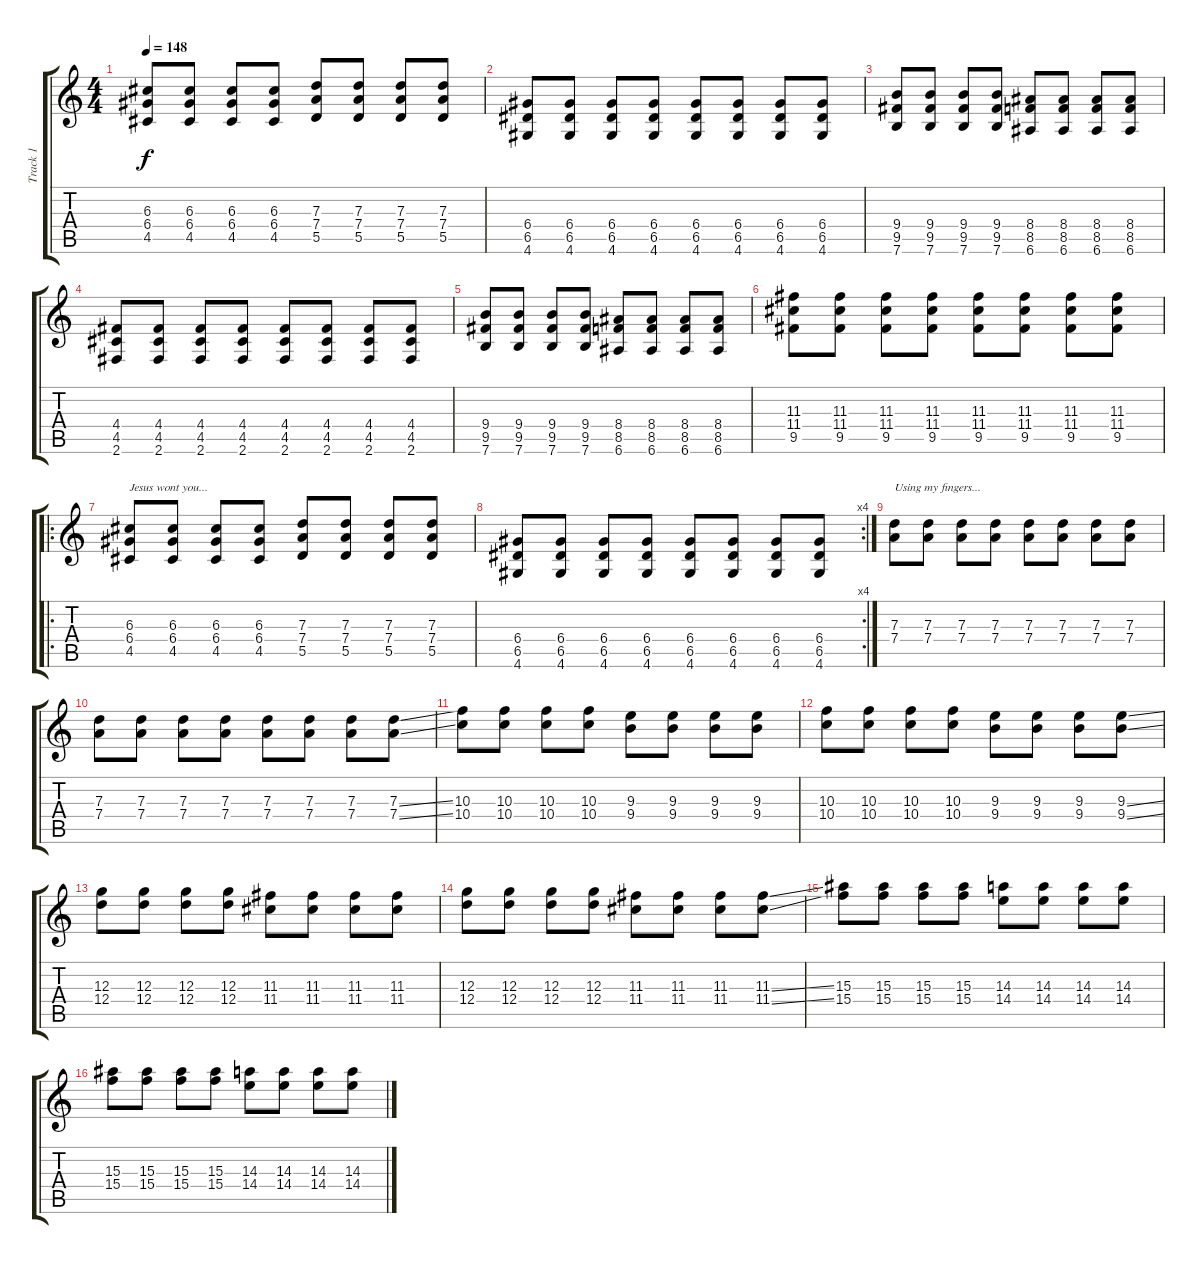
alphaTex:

\track ("Track 1" "Track 1") {instrument distortionguitar}
\staff {score tabs}
\tuning (E4 B3 G3 D3 A2 E2) {hide}
\ts (4 4)
\tempo 148
\clef g2
\ks c
(6.3 6.4 4.5).8{dy f} (6.3 6.4 4.5).8 (6.3 6.4 4.5).8 (6.3 6.4 4.5).8 (7.3 7.4 5.5).8 (7.3 7.4 5.5).8 (7.3 7.4 5.5).8 (7.3 7.4 5.5).8 |
(6.4 6.5 4.6).8 (6.4 6.5 4.6).8 (6.4 6.5 4.6).8 (6.4 6.5 4.6).8 (6.4 6.5 4.6).8 (6.4 6.5 4.6).8 (6.4 6.5 4.6).8 (6.4 6.5 4.6).8 |
(9.4 9.5 7.6).8 (9.4 9.5 7.6).8 (9.4 9.5 7.6).8 (9.4 9.5 7.6).8 (8.4 8.5 6.6).8 (8.4 8.5 6.6).8 (8.4 8.5 6.6).8 (8.4 8.5 6.6).8 |
(4.4 4.5 2.6).8 (4.4 4.5 2.6).8 (4.4 4.5 2.6).8 (4.4 4.5 2.6).8 (4.4 4.5 2.6).8 (4.4 4.5 2.6).8 (4.4 4.5 2.6).8 (4.4 4.5 2.6).8 |
(9.4 9.5 7.6).8 (9.4 9.5 7.6).8 (9.4 9.5 7.6).8 (9.4 9.5 7.6).8 (8.4 8.5 6.6).8 (8.4 8.5 6.6).8 (8.4 8.5 6.6).8 (8.4 8.5 6.6).8 |
(11.3 11.4 9.5).8 (11.3 11.4 9.5).8 (11.3 11.4 9.5).8 (11.3 11.4 9.5).8 (11.3 11.4 9.5).8 (11.3 11.4 9.5).8 (11.3 11.4 9.5).8 (11.3 11.4 9.5).8 |
\ro
(6.3 6.4 4.5).8{txt "Jesus wont you..."} (6.3 6.4 4.5).8 (6.3 6.4 4.5).8 (6.3 6.4 4.5).8 (7.3 7.4 5.5).8 (7.3 7.4 5.5).8 (7.3 7.4 5.5).8 (7.3 7.4 5.5).8 |
\rc 4
(6.4 6.5 4.6).8 (6.4 6.5 4.6).8 (6.4 6.5 4.6).8 (6.4 6.5 4.6).8 (6.4 6.5 4.6).8 (6.4 6.5 4.6).8 (6.4 6.5 4.6).8 (6.4 6.5 4.6).8 |
(7.3 7.4).8{txt "Using my fingers..."} (7.3 7.4).8 (7.3 7.4).8 (7.3 7.4).8 (7.3 7.4).8 (7.3 7.4).8 (7.3 7.4).8 (7.3 7.4).8 |
(7.3 7.4).8 (7.3 7.4).8 (7.3 7.4).8 (7.3 7.4).8 (7.3 7.4).8 (7.3 7.4).8 (7.3 7.4).8 (7.3{ss} 7.4{ss}).8 |
(10.3 10.4).8 (10.3 10.4).8 (10.3 10.4).8 (10.3 10.4).8 (9.3 9.4).8 (9.3 9.4).8 (9.3 9.4).8 (9.3 9.4).8 |
(10.3 10.4).8 (10.3 10.4).8 (10.3 10.4).8 (10.3 10.4).8 (9.3 9.4).8 (9.3 9.4).8 (9.3 9.4).8 (9.3{ss} 9.4{ss}).8 |
(12.3 12.4).8 (12.3 12.4).8 (12.3 12.4).8 (12.3 12.4).8 (11.3 11.4).8 (11.3 11.4).8 (11.3 11.4).8 (11.3 11.4).8 |
(12.3 12.4).8 (12.3 12.4).8 (12.3 12.4).8 (12.3 12.4).8 (11.3 11.4).8 (11.3 11.4).8 (11.3 11.4).8 (11.3{ss} 11.4{ss}).8 |
(15.3 15.4).8 (15.3 15.4).8 (15.3 15.4).8 (15.3 15.4).8 (14.3 14.4).8 (14.3 14.4).8 (14.3 14.4).8 (14.3 14.4).8 |
(15.3 15.4).8 (15.3 15.4).8 (15.3 15.4).8 (15.3 15.4).8 (14.3 14.4).8 (14.3 14.4).8 (14.3 14.4).8 (14.3 14.4).8
